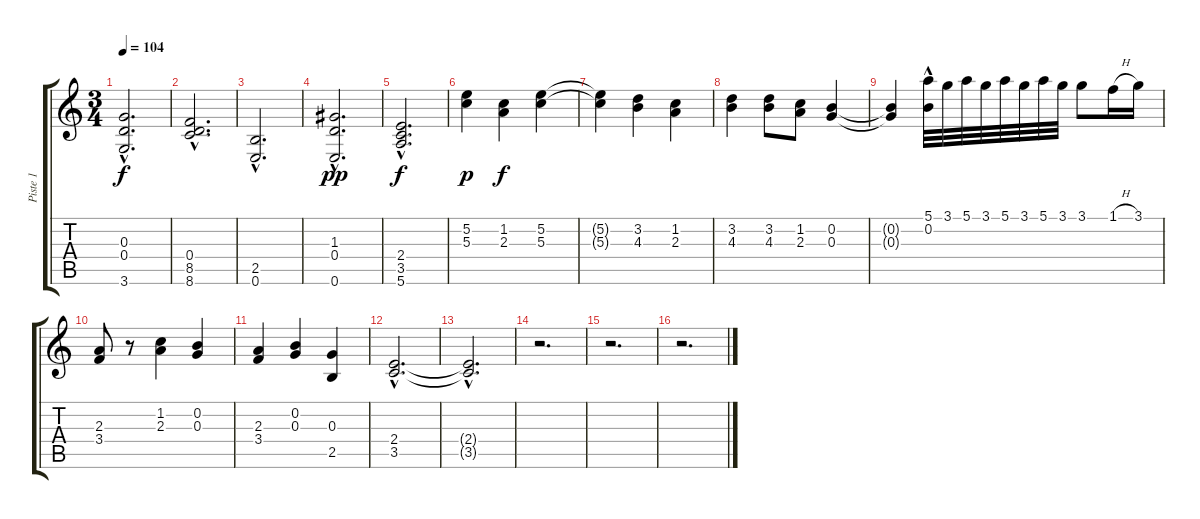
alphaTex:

\track ("Piste 1" "Piste 1") {instrument acousticguitarnylon}
\staff {score tabs}
\tuning (E4 B3 G3 D3 A2 E2) {hide}
\ts (3 4)
\tempo 104
\clef g2
\ks c
(0.3{hac} 0.4{hac} 3.6{hac}).2{d dy f} |
(0.4{hac} 8.5{hac} 8.6{hac}).2{d} |
(2.5{hac} 0.6{hac}).2{d} |
(1.3{hac} 0.4{hac} 0.6{hac}).2{d dy pp} |
(2.4{hac} 3.5{hac} 5.6{hac}).2{d dy f} |
(5.2 5.3).4{dy p} (1.2 2.3).4{dy f} (5.2 5.3).4 |
(5.2{t} 5.3{t}).4 (3.2 4.3).4 (1.2 2.3).4 |
(3.2 4.3).4 (3.2 4.3).8 (1.2 2.3).8 (0.2 0.3).4 |
(0.2{t} 0.3{t}).4 (5.1 0.2{hac}).32 3.1.32 5.1.32 3.1.32 5.1.32 3.1.32 5.1.32 3.1.32 3.1.8 1.1{h}.16 3.1.16 |
(2.3 3.4).8 r.8 (1.2 2.3).4 (0.2 0.3).4 |
(2.3 3.4).4 (0.2 0.3).4 (0.3 2.5).4 |
(2.4{hac} 3.5{hac}).2{d} |
(2.4{hac t} 3.5{hac t}).2{d} |
r.2{d} |
r.2{d} |
r.2{d}
